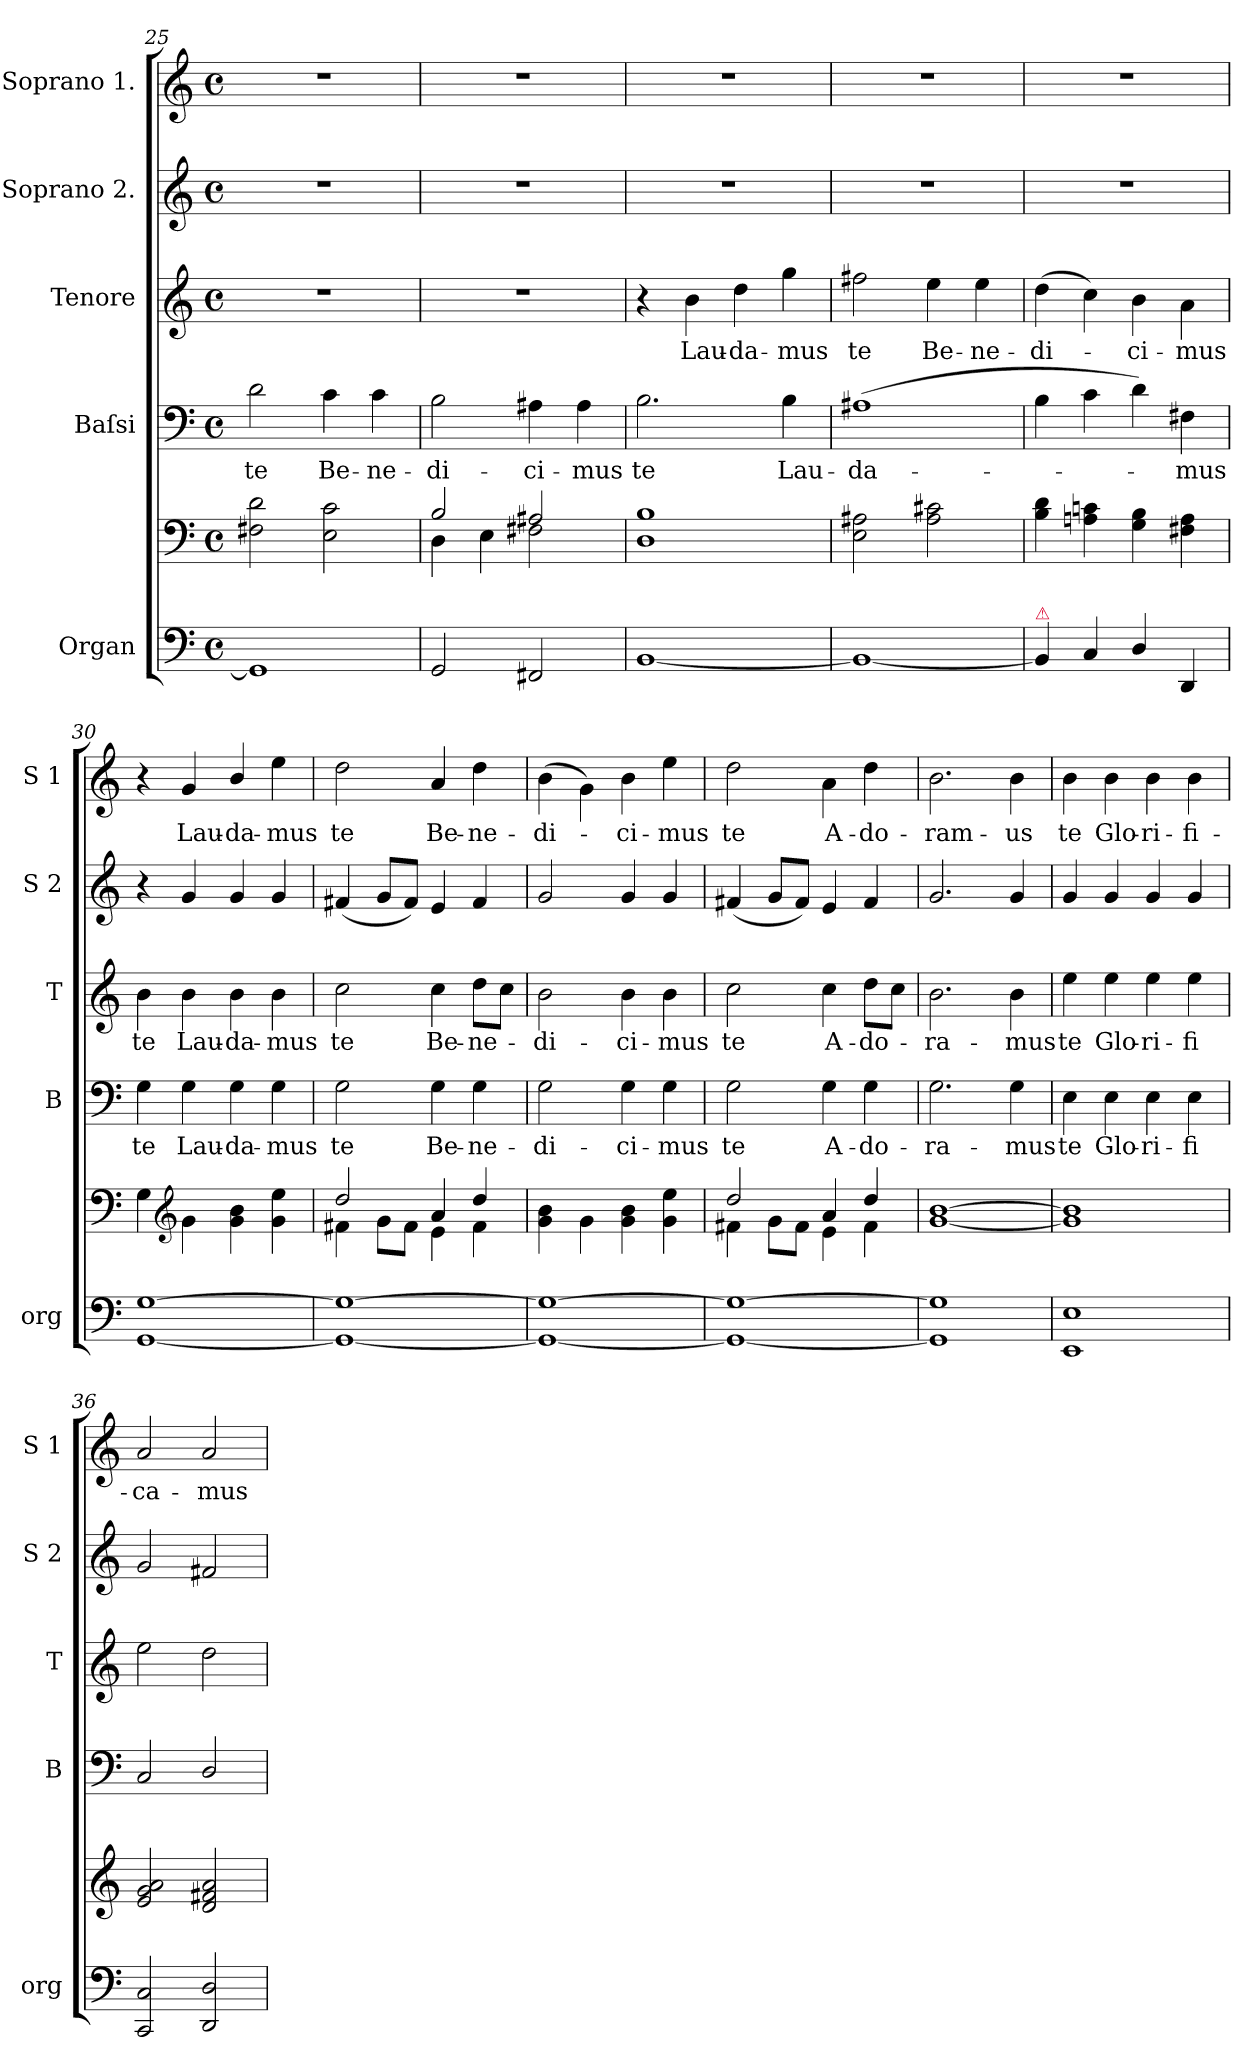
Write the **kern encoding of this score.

**kern	**kern	**kern	**text	**kern	**text	**kern	**kern	**text
*part5	*part5	*part4	*part4	*part3	*part3	*part2	*part1	*part1
*staff6	*staff5	*staff4	*staff4	*staff3	*staff3	*staff2	*staff1	*staff1
*I"Organ	*	*I"Baſsi	*	*I"Tenore	*	*I"Soprano 2.	*I"Soprano 1.	*
*I'org	*	*I'B	*	*I'T	*	*I'S 2	*I'S 1	*
*clefF4	*clefF4	*clefF4	*	*clefG2	*	*clefG2	*clefG2	*
*	*	*	*	*ITrd7c12	*	*	*	*
*k[]	*k[]	*k[]	*	*k[]	*	*k[]	*k[]	*
*M4/4	*M4/4	*M4/4	*	*M4/4	*	*M4/4	*M4/4	*
*met(c)	*met(c)	*met(c)	*	*met(c)	*	*met(c)	*met(c)	*
=25	=25	=25	=25	=25	=25	=25	=25	=25
1GG]	2F#X\ 2d\	2d\	te	1r	.	1r	1r	.
.	2E\ 2c\	4c\	Be-	.	.	.	.	.
.	.	4c\	-ne-	.	.	.	.	.
=26	=26	=26	=26	=26	=26	=26	=26	=26
*	*^	*	*	*	*	*	*	*
2GG/	2B/	4D\	2B\	-di-	1r	.	1r	1r	.
.	.	4E\	.	.	.	.	.	.	.
2FF#X/	2A#X/	2F#X\	4A#X\	-ci-	.	.	.	.	.
.	.	.	4A#\	-mus	.	.	.	.	.
*	*v	*v	*	*	*	*	*	*	*
=27	=27	=27	=27	=27	=27	=27	=27	=27
[>1BB	1D 1B	2.B\	te	4r	.	1r	1r	.
.	.	.	.	4B\	Lau-	.	.	.
.	.	.	.	4d\	-da-	.	.	.
.	.	4B\	Lau-	4g\	-mus	.	.	.
=28	=28	=28	=28	=28	=28	=28	=28	=28
1BB_	2E\ 2A#X\	(>1A#X	-da-	2f#X\	te	1r	1r	.
.	2A#\ 2c#X\	.	.	4e\	Be-	.	.	.
.	.	.	.	4e\	-ne-	.	.	.
=29	=29	=29	=29	=29	=29	=29	=29	=29
!LO:TX:a:color=crimson:t=⚠	!	!	!	!	!	!	!	!
4BB/]	4B\ 4d\	4B\	.	(>4d\	-di-	1r	1r	.
4C/	4An\ 4cn\	4c\	.	4c\)	.	.	.	.
4D/	4G\ 4B\	4d\)	.	4B\	-ci-	.	.	.
4DD/	4F#X\ 4A\	4F#X\	-mus	4A\	-mus	.	.	.
=30	=30	=30	=30	=30	=30	=30	=30	=30
!	!	!	!LO:LY:i	!	!	!	!	!
[<1GG [>1G	4G\	4G\	te	4B\	te	4r	4r	.
*	*clefG2	*	*	*	*	*	*	*
!	!	!	!LO:LY:i	!	!	!	!	!
.	4g\	4G\	Lau-	4B\	Lau-	4g/	4g/	Lau-
!	!	!	!LO:LY:i	!	!	!	!	!
.	4g\ 4b\	4G\	-da-	4B\	-da-	4g/	4b/	-da-
!	!	!	!LO:LY:i	!	!	!	!	!
.	4g\ 4ee\	4G\	-mus	4B\	-mus	4g/	4ee\	-mus
=31	=31	=31	=31	=31	=31	=31	=31	=31
*	*^	*	*	*	*	*	*	*
!	!	!	!	!LO:LY:i	!	!	!	!	!
1GG_< 1G_>	2dd/	4f#X\	2G\	te	2c\	te	(<4f#X/	2dd\	te
.	.	8g\L	.	.	.	.	8g/L	.	.
.	.	8f#\J	.	.	.	.	8f#/J)	.	.
!	!	!	!	!LO:LY:i	!	!	!	!	!
.	4a/	4e\	4G\	Be-	4c\	Be-	4e/	4a/	Be-
!	!	!	!	!LO:LY:i	!	!	!	!	!
.	4dd/	4f#\	4G\	-ne-	8d\L	-ne-	4f#/	4dd\	-ne-
.	.	.	.	.	8c\J	.	.	.	.
*	*v	*v	*	*	*	*	*	*	*
=32	=32	=32	=32	=32	=32	=32	=32	=32
!	!	!	!LO:LY:i	!	!	!	!	!
1GG_< 1G_>	4g\ 4b\	2G\	-di-	2B\	-di-	2g/	(>4b\	-di-
.	4g\	.	.	.	.	.	4g\)	.
!	!	!	!LO:LY:i	!	!	!	!	!
.	4g\ 4b\	4G\	-ci-	4B\	-ci-	4g/	4b\	-ci-
!	!	!	!LO:LY:i	!	!	!	!	!
.	4g\ 4ee\	4G\	-mus	4B\	-mus	4g/	4ee\	-mus
=33	=33	=33	=33	=33	=33	=33	=33	=33
*	*^	*	*	*	*	*	*	*
!	!	!	!	!LO:LY:i	!	!	!	!	!
1GG_ 1G_	2dd/	4f#X\	2G\	te	2c\	te	(<4f#X/	2dd\	te
.	.	8g\L	.	.	.	.	8g/L	.	.
.	.	8f#\J	.	.	.	.	8f#/J)	.	.
!	!	!	!	!LO:LY:i	!	!	!	!	!
.	4a/	4e\	4G\	A-	4c\	A-	4e/	4a\	A-
!	!	!	!	!LO:LY:i	!	!	!	!	!
.	4dd/	4f#\	4G\	-do-	8d\L	-do-	4f#/	4dd\	-do-
.	.	.	.	.	8c\J	.	.	.	.
*	*v	*v	*	*	*	*	*	*	*
=34	=34	=34	=34	=34	=34	=34	=34	=34
!	!	!	!LO:LY:i	!	!	!	!	!
1GG] 1G]	[1g [1b	2.G\	-ra-	2.B\	-ra-	2.g/	2.b\	-ram-
!	!	!	!LO:LY:i	!	!	!	!	!
.	.	4G\	-mus	4B\	-mus	4g/	4b\	-us
=35	=35	=35	=35	=35	=35	=35	=35	=35
!	!	!	!LO:LY:i	!	!	!	!	!
1EE 1E	1g] 1b]	4E\	te	4e\	te	4g/	4b\	te
!	!	!	!LO:LY:i	!	!	!	!	!
.	.	4E\	Glo-	4e\	Glo-	4g/	4b\	Glo-
!	!	!	!LO:LY:i	!	!	!	!	!
.	.	4E\	-ri-	4e\	-ri-	4g/	4b\	-ri-
!	!	!	!LO:LY:i	!	!	!	!	!
.	.	4E\	-fi	4e\	-fi	4g/	4b\	-fi-
=36	=36	=36	=36	=36	=36	=36	=36	=36
2CC/ 2C/	2e/ 2g/ 2a/	2C/	.	2e\	.	2g/	2a/	-ca-
2DD/ 2D/	2d/ 2f#X/ 2a/	2D/	.	2d\	.	2f#X/	2a/	-mus
=	=	=	=	=	=	=	=	=
*-	*-	*-	*-	*-	*-	*-	*-	*-
